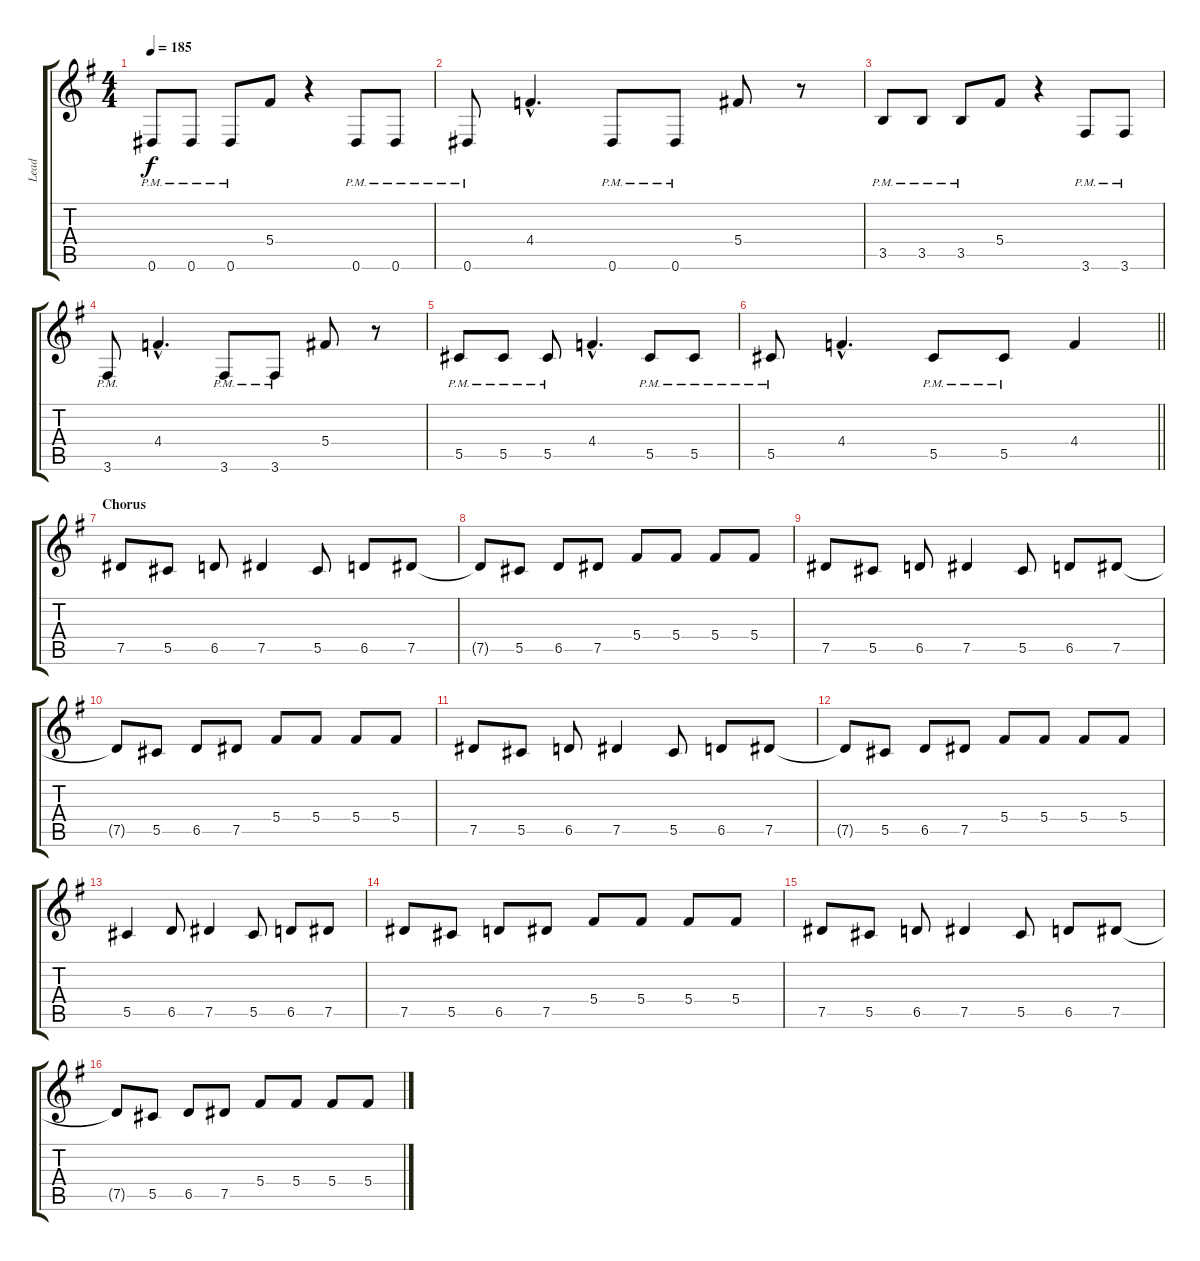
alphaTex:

\track ("Lead" "Lead") {instrument distortionguitar}
\staff {score tabs}
\tuning (Eb4 Bb3 Gb3 Db3 Ab2 Eb2) {hide}
\ts (4 4)
\tempo 185
\clef g2
\ks eminor
0.6{pm}.8{dy f} 0.6{pm}.8 0.6{pm}.8 5.4.8 r.4 0.6{pm}.8 0.6{pm}.8 |
0.6{pm}.8 4.4{hac}.4{d} 0.6{pm}.8 0.6{pm}.8 5.4.8 r.8 |
3.5{pm}.8 3.5{pm}.8 3.5{pm}.8 5.4.8 r.4 3.6{pm}.8 3.6{pm}.8 |
3.6{pm}.8 4.4{hac}.4{d} 3.6{pm}.8 3.6{pm}.8 5.4.8 r.8 |
5.5{pm}.8 5.5{pm}.8 5.5{pm}.8 4.4{hac}.4{d} 5.5{pm}.8 5.5{pm}.8 |
\barLineRight lightlight
5.5{pm}.8 4.4{hac}.4{d} 5.5{pm}.8 5.5{pm}.8 4.4.4 |
\section ("" "Chorus")
7.5.8 5.5.8 6.5.8 7.5.4 5.5.8 6.5.8 7.5.8 |
7.5{t}.8 5.5.8 6.5.8 7.5.8 5.4.8 5.4.8 5.4.8 5.4.8 |
7.5.8 5.5.8 6.5.8 7.5.4 5.5.8 6.5.8 7.5.8 |
7.5{t}.8 5.5.8 6.5.8 7.5.8 5.4.8 5.4.8 5.4.8 5.4.8 |
7.5.8 5.5.8 6.5.8 7.5.4 5.5.8 6.5.8 7.5.8 |
7.5{t}.8 5.5.8 6.5.8 7.5.8 5.4.8 5.4.8 5.4.8 5.4.8 |
5.5.4 6.5.8 7.5.4 5.5.8 6.5.8 7.5.8 |
7.5.8 5.5.8 6.5.8 7.5.8 5.4.8 5.4.8 5.4.8 5.4.8 |
7.5.8 5.5.8 6.5.8 7.5.4 5.5.8 6.5.8 7.5.8 |
7.5{t}.8 5.5.8 6.5.8 7.5.8 5.4.8 5.4.8 5.4.8 5.4.8
